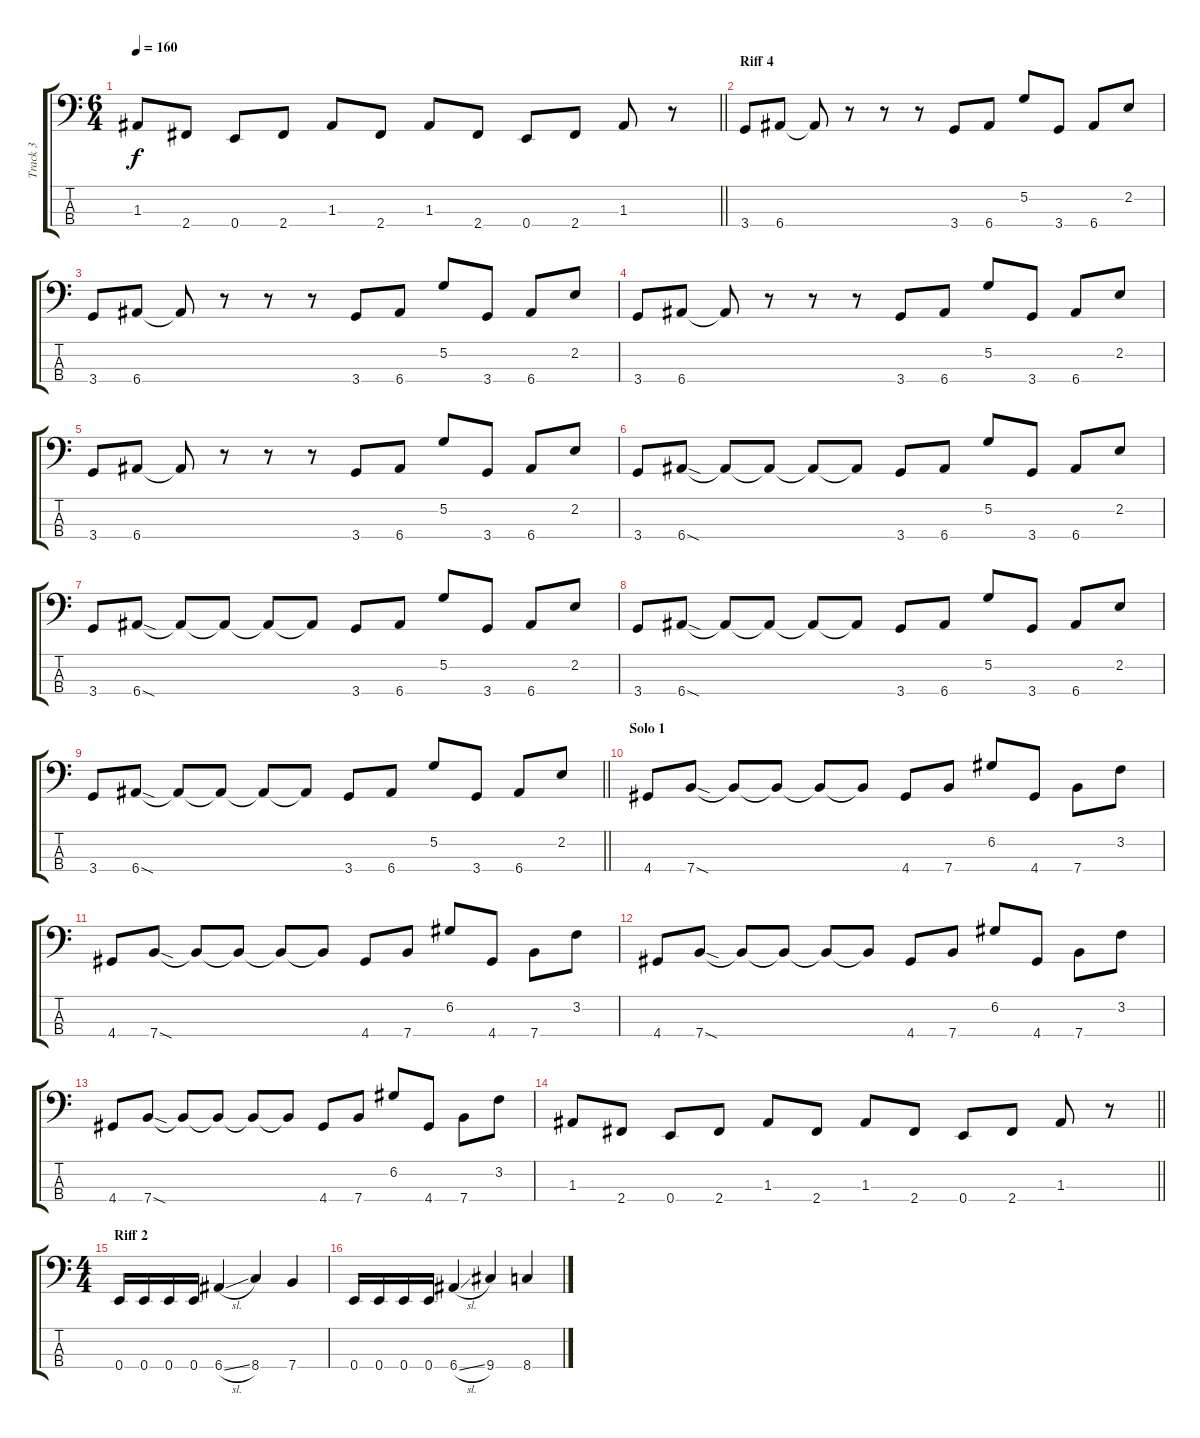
\track ("Track 3" "Track 3") {instrument electricbassfinger}
\staff {score tabs}
\tuning (G2 D2 A1 E1) {hide}
\ts (6 4)
\tempo 160
\clef f4
\barLineRight lightlight
\ks c
1.3.8{dy f} 2.4.8 0.4.8 2.4.8 1.3.8 2.4.8 1.3.8 2.4.8 0.4.8 2.4.8 1.3.8 r.8 |
\section ("" "Riff 4")
3.4.8 6.4.8 6.4{t}.8 r.8 r.8 r.8 3.4.8 6.4.8 5.2.8 3.4.8 6.4.8 2.2.8 |
3.4.8 6.4.8 6.4{t}.8 r.8 r.8 r.8 3.4.8 6.4.8 5.2.8 3.4.8 6.4.8 2.2.8 |
3.4.8 6.4.8 6.4{t}.8 r.8 r.8 r.8 3.4.8 6.4.8 5.2.8 3.4.8 6.4.8 2.2.8 |
3.4.8 6.4.8 6.4{t}.8 r.8 r.8 r.8 3.4.8 6.4.8 5.2.8 3.4.8 6.4.8 2.2.8 |
3.4.8 6.4{sod}.8 6.4{t}.8 6.4{t}.8 6.4{t}.8 6.4{t}.8 3.4.8 6.4.8 5.2.8 3.4.8 6.4.8 2.2.8 |
3.4.8 6.4{sod}.8 6.4{t}.8 6.4{t}.8 6.4{t}.8 6.4{t}.8 3.4.8 6.4.8 5.2.8 3.4.8 6.4.8 2.2.8 |
3.4.8 6.4{sod}.8 6.4{t}.8 6.4{t}.8 6.4{t}.8 6.4{t}.8 3.4.8 6.4.8 5.2.8 3.4.8 6.4.8 2.2.8 |
\barLineRight lightlight
3.4.8 6.4{sod}.8 6.4{t}.8 6.4{t}.8 6.4{t}.8 6.4{t}.8 3.4.8 6.4.8 5.2.8 3.4.8 6.4.8 2.2.8 |
\section ("" "Solo 1")
4.4.8 7.4{sod}.8 7.4{t}.8 7.4{t}.8 7.4{t}.8 7.4{t}.8 4.4.8 7.4.8 6.2.8 4.4.8 7.4.8 3.2.8 |
4.4.8 7.4{sod}.8 7.4{t}.8 7.4{t}.8 7.4{t}.8 7.4{t}.8 4.4.8 7.4.8 6.2.8 4.4.8 7.4.8 3.2.8 |
4.4.8 7.4{sod}.8 7.4{t}.8 7.4{t}.8 7.4{t}.8 7.4{t}.8 4.4.8 7.4.8 6.2.8 4.4.8 7.4.8 3.2.8 |
4.4.8 7.4{sod}.8 7.4{t}.8 7.4{t}.8 7.4{t}.8 7.4{t}.8 4.4.8 7.4.8 6.2.8 4.4.8 7.4.8 3.2.8 |
\barLineRight lightlight
1.3.8 2.4.8 0.4.8 2.4.8 1.3.8 2.4.8 1.3.8 2.4.8 0.4.8 2.4.8 1.3.8 r.8 |
\ts (4 4)
\section ("" "Riff 2")
0.4.16 0.4.16 0.4.16 0.4.16 6.4{sl}.4 8.4.4 7.4.4 |
0.4.16 0.4.16 0.4.16 0.4.16 6.4{sl}.4 9.4.4 8.4.4
